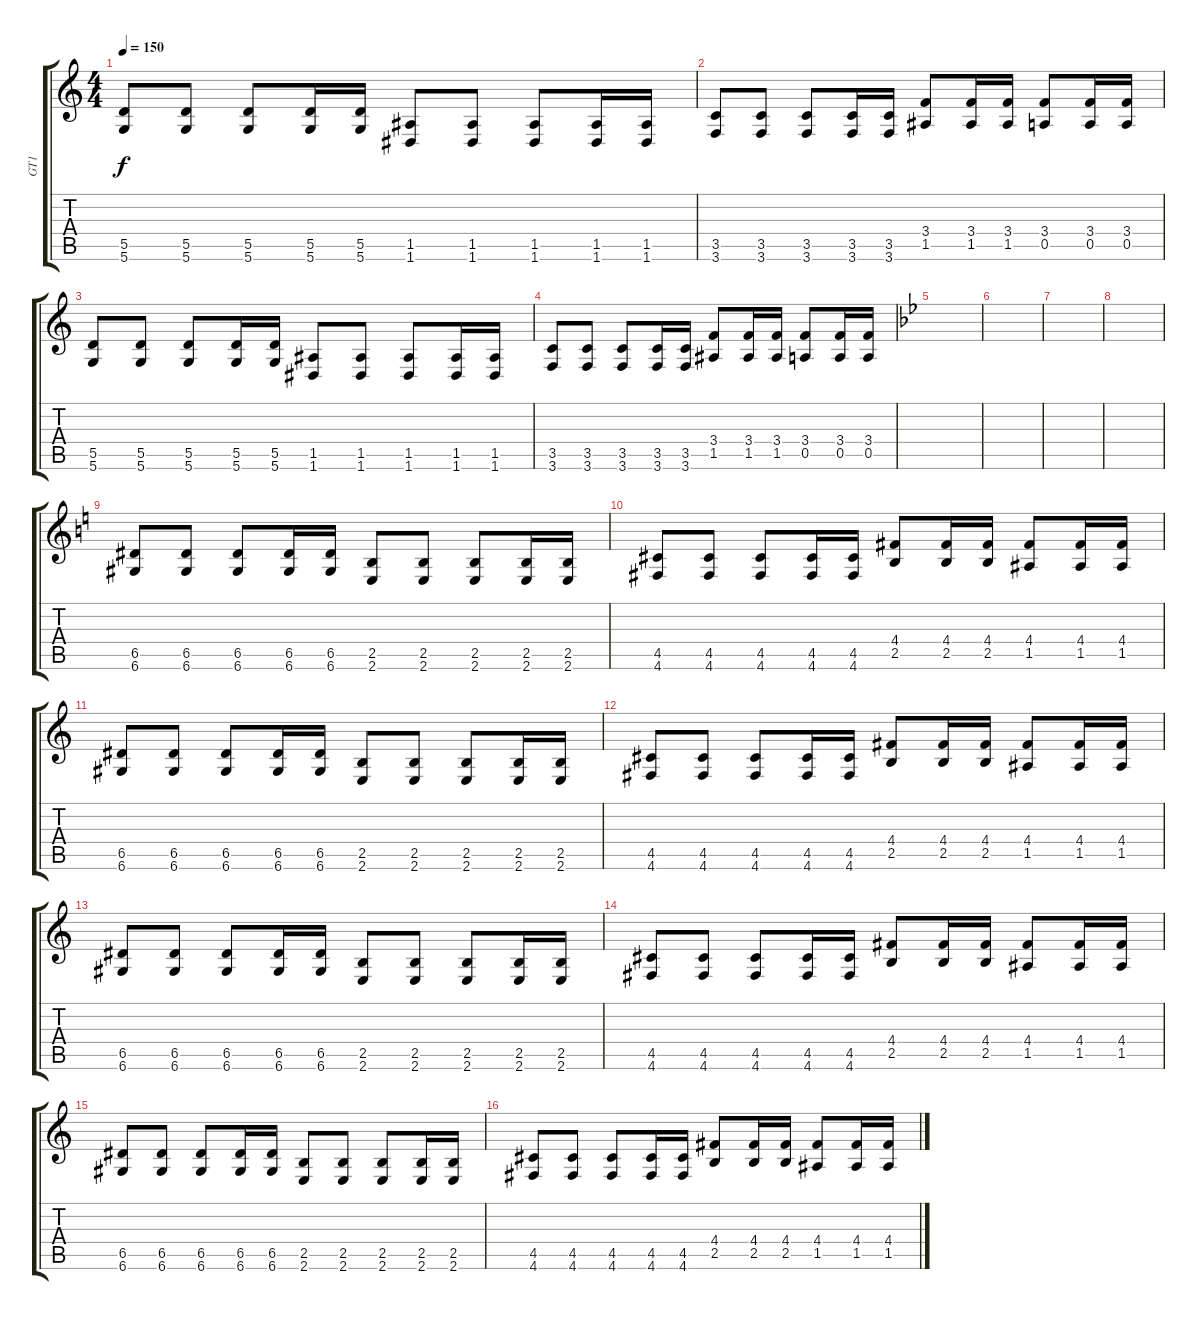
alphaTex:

\track ("GT1" "GT1") {instrument distortionguitar}
\staff {score tabs}
\tuning (E4 A3 G3 D3 A2 D2) {hide}
\ts (4 4)
\tempo 150
\clef g2
\ks c
(5.5 5.6).8{dy f} (5.5 5.6).8 (5.5 5.6).8 (5.5 5.6).16 (5.5 5.6).16 (1.5 1.6).8 (1.5 1.6).8 (1.5 1.6).8 (1.5 1.6).16 (1.5 1.6).16 |
(3.5 3.6).8 (3.5 3.6).8 (3.5 3.6).8 (3.5 3.6).16 (3.5 3.6).16 (3.4 1.5).8 (3.4 1.5).16 (3.4 1.5).16 (3.4 0.5).8 (3.4 0.5).16 (3.4 0.5).16 |
(5.5 5.6).8 (5.5 5.6).8 (5.5 5.6).8 (5.5 5.6).16 (5.5 5.6).16 (1.5 1.6).8 (1.5 1.6).8 (1.5 1.6).8 (1.5 1.6).16 (1.5 1.6).16 |
(3.5 3.6).8 (3.5 3.6).8 (3.5 3.6).8 (3.5 3.6).16 (3.5 3.6).16 (3.4 1.5).8 (3.4 1.5).16 (3.4 1.5).16 (3.4 0.5).8 (3.4 0.5).16 (3.4 0.5).16 |
\ks bb
|
|
|
|
\ks c
(6.5 6.6).8 (6.5 6.6).8 (6.5 6.6).8 (6.5 6.6).16 (6.5 6.6).16 (2.5 2.6).8 (2.5 2.6).8 (2.5 2.6).8 (2.5 2.6).16 (2.5 2.6).16 |
(4.5 4.6).8 (4.5 4.6).8 (4.5 4.6).8 (4.5 4.6).16 (4.5 4.6).16 (4.4 2.5).8 (4.4 2.5).16 (4.4 2.5).16 (4.4 1.5).8 (4.4 1.5).16 (4.4 1.5).16 |
(6.5 6.6).8 (6.5 6.6).8 (6.5 6.6).8 (6.5 6.6).16 (6.5 6.6).16 (2.5 2.6).8 (2.5 2.6).8 (2.5 2.6).8 (2.5 2.6).16 (2.5 2.6).16 |
(4.5 4.6).8 (4.5 4.6).8 (4.5 4.6).8 (4.5 4.6).16 (4.5 4.6).16 (4.4 2.5).8 (4.4 2.5).16 (4.4 2.5).16 (4.4 1.5).8 (4.4 1.5).16 (4.4 1.5).16 |
(6.5 6.6).8 (6.5 6.6).8 (6.5 6.6).8 (6.5 6.6).16 (6.5 6.6).16 (2.5 2.6).8 (2.5 2.6).8 (2.5 2.6).8 (2.5 2.6).16 (2.5 2.6).16 |
(4.5 4.6).8 (4.5 4.6).8 (4.5 4.6).8 (4.5 4.6).16 (4.5 4.6).16 (4.4 2.5).8 (4.4 2.5).16 (4.4 2.5).16 (4.4 1.5).8 (4.4 1.5).16 (4.4 1.5).16 |
(6.5 6.6).8 (6.5 6.6).8 (6.5 6.6).8 (6.5 6.6).16 (6.5 6.6).16 (2.5 2.6).8 (2.5 2.6).8 (2.5 2.6).8 (2.5 2.6).16 (2.5 2.6).16 |
(4.5 4.6).8 (4.5 4.6).8 (4.5 4.6).8 (4.5 4.6).16 (4.5 4.6).16 (4.4 2.5).8 (4.4 2.5).16 (4.4 2.5).16 (4.4 1.5).8 (4.4 1.5).16 (4.4 1.5).16
